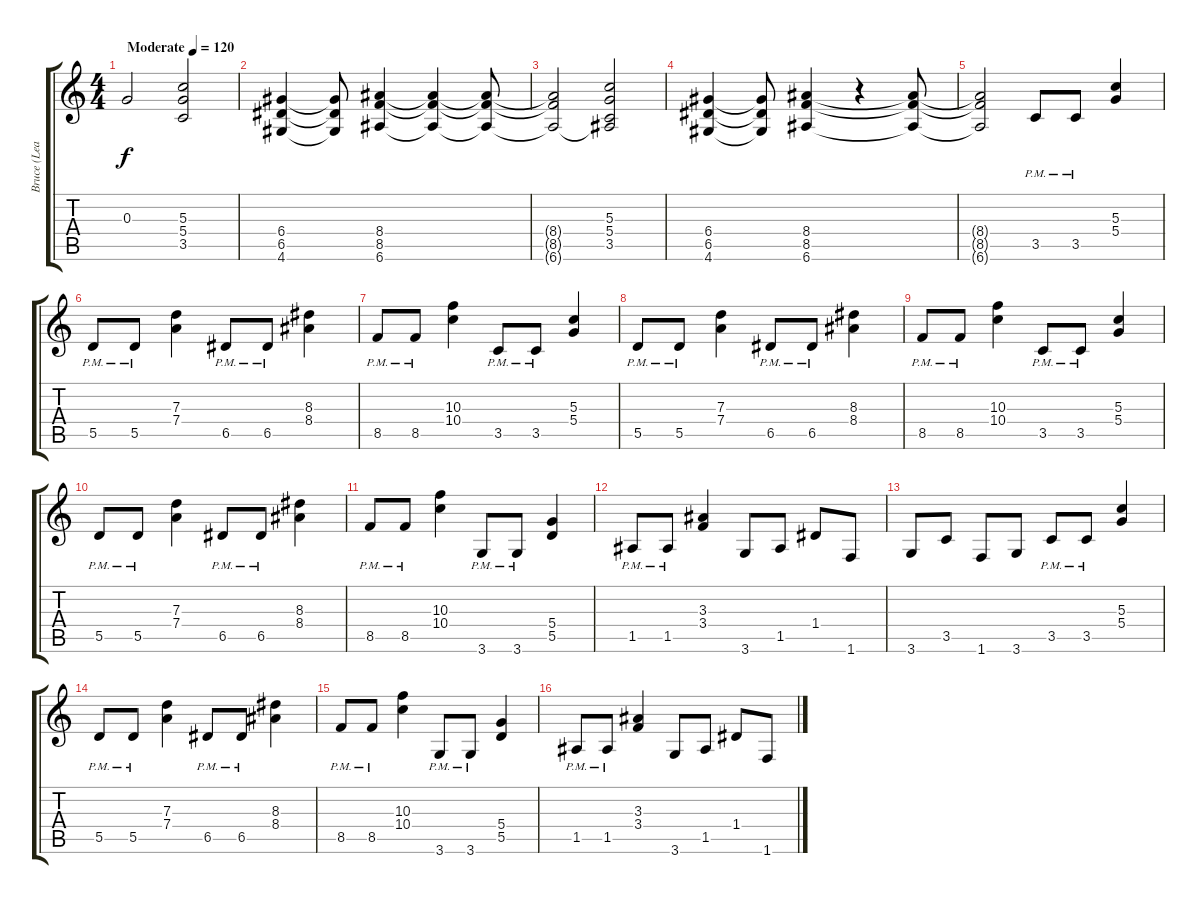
\track ("Bruce (Lead)" "Bruce (Lea") {instrument distortionguitar}
\staff {score tabs}
\tuning (E4 B3 G3 D3 A2 E2) {hide}
\ts (4 4)
\tempo (120 "Moderate")
\clef g2
\ks c
0.3.2{dy f instrument distortionguitar} (5.3 5.4 3.5).2 |
(6.4 6.5 4.6).4 (6.4{t} 6.5{t} 4.6{t}).8 (8.4 8.5 6.6).4 (8.4{t} 8.5{t} 6.6{t}).4 (8.4{t} 8.5{t} 6.6{t}).8 |
(8.4{t} 8.5{t} 6.6{t}).2 (5.3 5.4 3.5 6.6{t}).2 |
(6.4 6.5 4.6).4 (6.4{t} 6.5{t} 4.6{t}).8 (8.4 8.5 6.6).4 r.4 (8.4{t} 8.5{t} 6.6{t}).8 |
(8.4{t} 8.5{t} 6.6{t}).2 3.5{pm}.8 3.5{pm}.8 (5.3 5.4).4 |
5.5{pm}.8 5.5{pm}.8 (7.3 7.4).4 6.5{pm}.8 6.5{pm}.8 (8.3 8.4).4 |
8.5{pm}.8 8.5{pm}.8 (10.3 10.4).4 3.5{pm}.8 3.5{pm}.8 (5.3 5.4).4 |
5.5{pm}.8 5.5{pm}.8 (7.3 7.4).4 6.5{pm}.8 6.5{pm}.8 (8.3 8.4).4 |
8.5{pm}.8 8.5{pm}.8 (10.3 10.4).4 3.5{pm}.8 3.5{pm}.8 (5.3 5.4).4 |
5.5{pm}.8 5.5{pm}.8 (7.3 7.4).4 6.5{pm}.8 6.5{pm}.8 (8.3 8.4).4 |
8.5{pm}.8 8.5{pm}.8 (10.3 10.4).4 3.6{pm}.8 3.6{pm}.8 (5.4 5.5).4 |
1.5{pm}.8 1.5{pm}.8 (3.3 3.4).4 3.6.8 1.5.8 1.4.8 1.6.8 |
3.6.8 3.5.8 1.6.8 3.6.8 3.5{pm}.8 3.5{pm}.8 (5.3 5.4).4 |
5.5{pm}.8 5.5{pm}.8 (7.3 7.4).4 6.5{pm}.8 6.5{pm}.8 (8.3 8.4).4 |
8.5{pm}.8 8.5{pm}.8 (10.3 10.4).4 3.6{pm}.8 3.6{pm}.8 (5.4 5.5).4 |
1.5{pm}.8 1.5{pm}.8 (3.3 3.4).4 3.6.8 1.5.8 1.4.8 1.6.8
